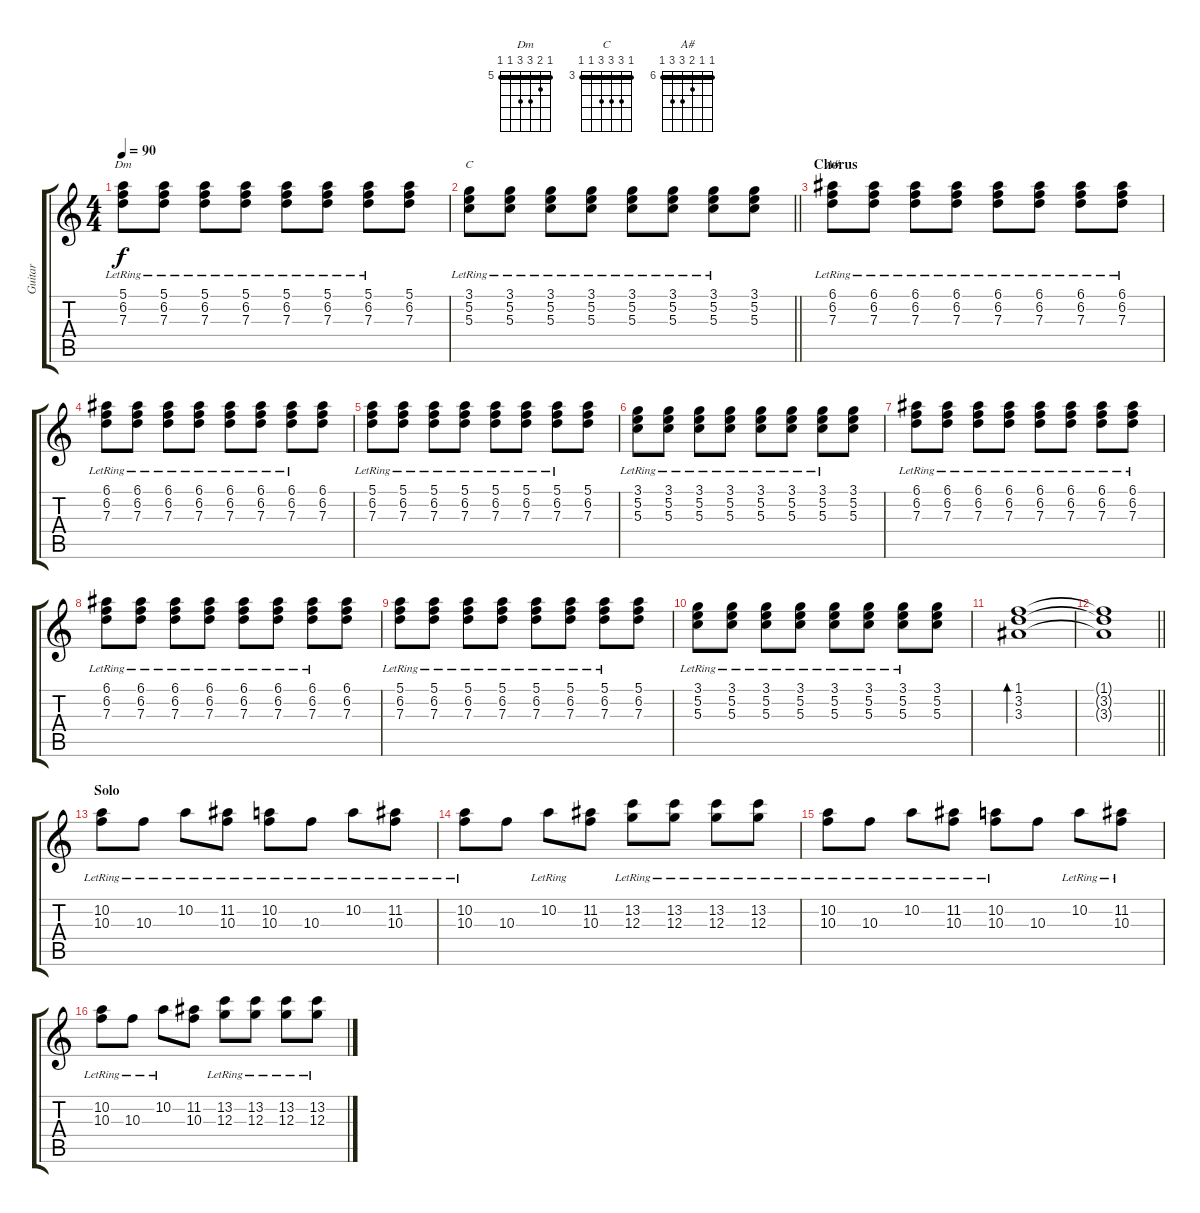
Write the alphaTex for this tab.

\track ("Guitar" "Guitar") {instrument electricguitarclean}
\staff {score tabs}
\tuning (E4 B3 G3 D3 A2 E2) {hide}
\chord ("Dm" 5 6 7 7 5 5) {firstfret 5 barre 5}
\chord ("C" 3 5 5 5 3 3) {firstfret 3 barre 3}
\chord ("A#" 6 6 7 8 8 6) {firstfret 6 barre 6}
\ts (4 4)
\tempo 90
\clef g2
\ks c
(5.1{lr} 6.2{lr} 7.3{lr}).8{ch "Dm" dy f} (5.1{lr} 6.2{lr} 7.3{lr}).8 (5.1{lr} 6.2{lr} 7.3{lr}).8 (5.1{lr} 6.2{lr} 7.3{lr}).8 (5.1{lr} 6.2{lr} 7.3{lr}).8 (5.1{lr} 6.2{lr} 7.3{lr}).8 (5.1{lr} 6.2{lr} 7.3{lr}).8 (5.1 6.2 7.3).8 |
\barLineRight lightlight
(3.1{lr} 5.2{lr} 5.3{lr}).8{ch "C"} (3.1{lr} 5.2{lr} 5.3{lr}).8 (3.1{lr} 5.2{lr} 5.3{lr}).8 (3.1{lr} 5.2{lr} 5.3{lr}).8 (3.1{lr} 5.2{lr} 5.3{lr}).8 (3.1{lr} 5.2{lr} 5.3{lr}).8 (3.1{lr} 5.2{lr} 5.3{lr}).8 (3.1 5.2 5.3).8 |
\section ("" "Chorus")
(6.1{lr} 6.2{lr} 7.3{lr}).8{ch "A#"} (6.1{lr} 6.2{lr} 7.3{lr}).8 (6.1{lr} 6.2{lr} 7.3{lr}).8 (6.1{lr} 6.2{lr} 7.3{lr}).8 (6.1{lr} 6.2{lr} 7.3{lr}).8 (6.1{lr} 6.2{lr} 7.3{lr}).8 (6.1{lr} 6.2{lr} 7.3{lr}).8 (6.1{lr} 6.2{lr} 7.3{lr}).8 |
(6.1{lr} 6.2{lr} 7.3{lr}).8 (6.1{lr} 6.2{lr} 7.3{lr}).8 (6.1{lr} 6.2{lr} 7.3{lr}).8 (6.1{lr} 6.2{lr} 7.3{lr}).8 (6.1{lr} 6.2{lr} 7.3{lr}).8 (6.1{lr} 6.2{lr} 7.3{lr}).8 (6.1{lr} 6.2{lr} 7.3{lr}).8 (6.1 6.2 7.3).8 |
(5.1{lr} 6.2{lr} 7.3{lr}).8 (5.1{lr} 6.2{lr} 7.3{lr}).8 (5.1{lr} 6.2{lr} 7.3{lr}).8 (5.1{lr} 6.2{lr} 7.3{lr}).8 (5.1{lr} 6.2{lr} 7.3{lr}).8 (5.1{lr} 6.2{lr} 7.3{lr}).8 (5.1{lr} 6.2{lr} 7.3{lr}).8 (5.1 6.2 7.3).8 |
(3.1{lr} 5.2{lr} 5.3{lr}).8 (3.1{lr} 5.2{lr} 5.3{lr}).8 (3.1{lr} 5.2{lr} 5.3{lr}).8 (3.1{lr} 5.2{lr} 5.3{lr}).8 (3.1{lr} 5.2{lr} 5.3{lr}).8 (3.1{lr} 5.2{lr} 5.3{lr}).8 (3.1{lr} 5.2{lr} 5.3{lr}).8 (3.1 5.2 5.3).8 |
(6.1{lr} 6.2{lr} 7.3{lr}).8 (6.1{lr} 6.2{lr} 7.3{lr}).8 (6.1{lr} 6.2{lr} 7.3{lr}).8 (6.1{lr} 6.2{lr} 7.3{lr}).8 (6.1{lr} 6.2{lr} 7.3{lr}).8 (6.1{lr} 6.2{lr} 7.3{lr}).8 (6.1{lr} 6.2{lr} 7.3{lr}).8 (6.1{lr} 6.2{lr} 7.3{lr}).8 |
(6.1{lr} 6.2{lr} 7.3{lr}).8 (6.1{lr} 6.2{lr} 7.3{lr}).8 (6.1{lr} 6.2{lr} 7.3{lr}).8 (6.1{lr} 6.2{lr} 7.3{lr}).8 (6.1{lr} 6.2{lr} 7.3{lr}).8 (6.1{lr} 6.2{lr} 7.3{lr}).8 (6.1{lr} 6.2{lr} 7.3{lr}).8 (6.1 6.2 7.3).8 |
(5.1{lr} 6.2{lr} 7.3{lr}).8 (5.1{lr} 6.2{lr} 7.3{lr}).8 (5.1{lr} 6.2{lr} 7.3{lr}).8 (5.1{lr} 6.2{lr} 7.3{lr}).8 (5.1{lr} 6.2{lr} 7.3{lr}).8 (5.1{lr} 6.2{lr} 7.3{lr}).8 (5.1{lr} 6.2{lr} 7.3{lr}).8 (5.1 6.2 7.3).8 |
(3.1{lr} 5.2{lr} 5.3{lr}).8 (3.1{lr} 5.2{lr} 5.3{lr}).8 (3.1{lr} 5.2{lr} 5.3{lr}).8 (3.1{lr} 5.2{lr} 5.3{lr}).8 (3.1{lr} 5.2{lr} 5.3{lr}).8 (3.1{lr} 5.2{lr} 5.3{lr}).8 (3.1{lr} 5.2{lr} 5.3{lr}).8 (3.1 5.2 5.3).8 |
(1.1 3.2 3.3).1{bd 120} |
\barLineRight lightlight
(1.1{t} 3.2{t} 3.3{t}).1 |
\section ("" "Solo")
(10.2{lr} 10.3{lr}).8{volume 12 instrument electricguitarclean} 10.3{lr}.8 10.2{lr}.8 (11.2 10.3{lr}).8 (10.2{lr} 10.3{lr}).8 10.3{lr}.8 10.2{lr}.8 (11.2 10.3{lr}).8 |
(10.2{lr} 10.3{lr}).8 10.3.8 10.2{lr}.8 (11.2 10.3).8 (13.2{lr} 12.3{lr}).8 (13.2{lr} 12.3{lr}).8 (13.2{lr} 12.3{lr}).8 (13.2{lr} 12.3{lr}).8 |
(10.2{lr} 10.3{lr}).8 10.3{lr}.8 10.2{lr}.8 (11.2 10.3{lr}).8 (10.2{lr} 10.3{lr}).8 10.3.8 10.2{lr}.8 (11.2 10.3{lr}).8 |
(10.2{lr} 10.3{lr}).8 10.3{lr}.8 10.2{lr}.8 (11.2 10.3).8 (13.2{lr} 12.3{lr}).8 (13.2{lr} 12.3{lr}).8 (13.2{lr} 12.3{lr}).8 (13.2{lr} 12.3{lr}).8
